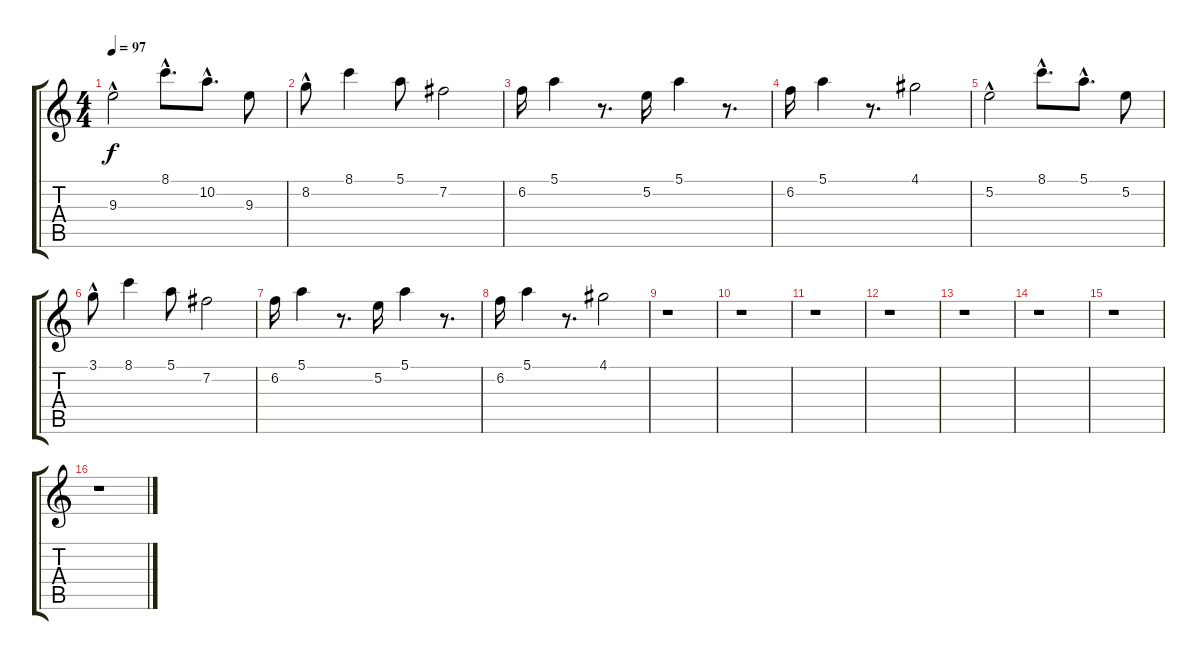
\track "" {instrument electricguitarjazz}
\staff {score tabs}
\tuning (E4 B3 G3 D3 A2 E2) {hide}
\ts (4 4)
\tempo 97
\clef g2
\ks c
9.3{hac}.2{dy f} 8.1{hac}.8{d} 10.2{hac}.8{d} 9.3.8 |
8.2{hac}.8 8.1.4 5.1.8 7.2.2 |
6.2.16 5.1.4 r.8{d} 5.2.16 5.1.4 r.8{d} |
6.2.16 5.1.4 r.8{d} 4.1.2 |
5.2{hac}.2 8.1{hac}.8{d} 5.1{hac}.8{d} 5.2.8 |
3.1{hac}.8 8.1.4 5.1.8 7.2.2 |
6.2.16 5.1.4 r.8{d} 5.2.16 5.1.4 r.8{d} |
6.2.16 5.1.4 r.8{d} 4.1.2 |
r.1 |
r.1 |
r.1 |
r.1 |
r.1 |
r.1 |
r.1 |
r.1
